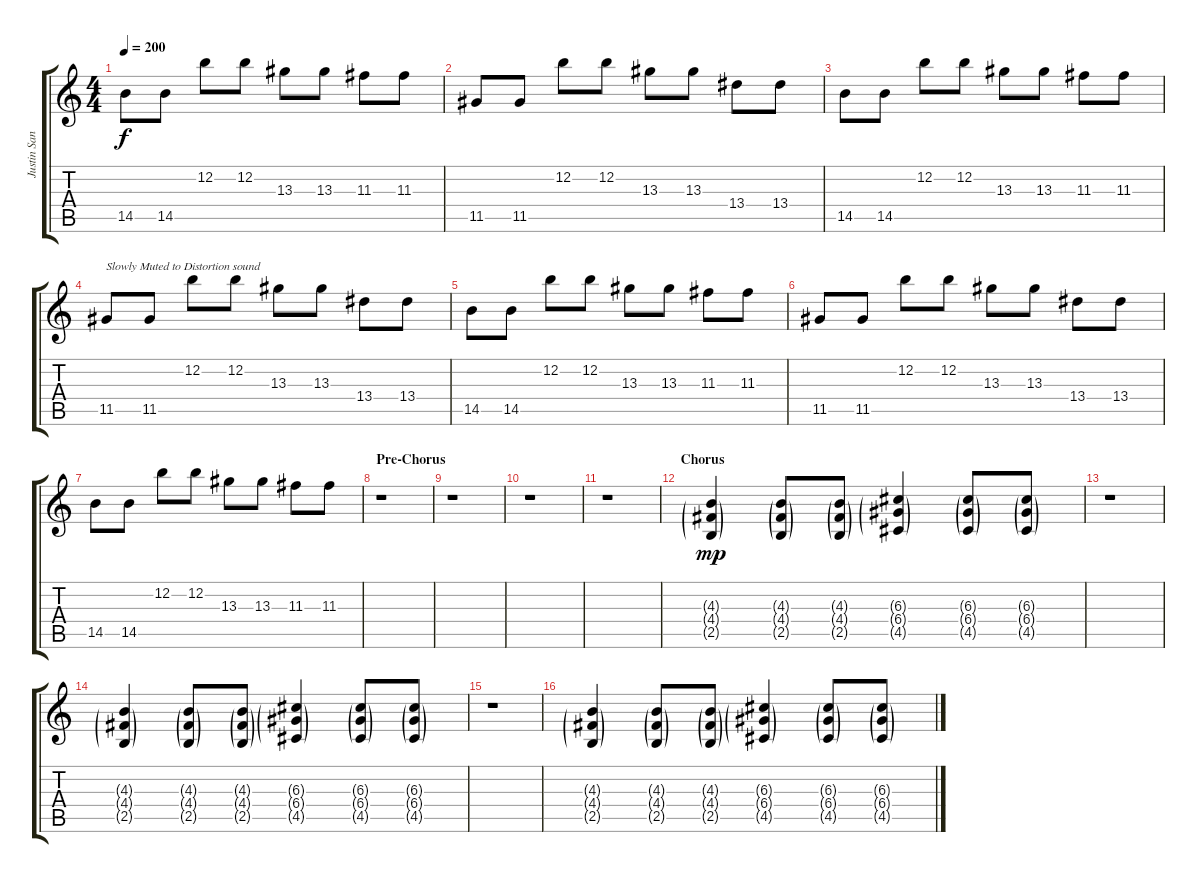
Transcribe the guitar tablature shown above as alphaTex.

\track ("Justin Sane (Guitar)" "Justin San") {instrument distortionguitar}
\staff {score tabs}
\tuning (E4 B3 G3 D3 A2 E2) {hide}
\ts (4 4)
\tempo 200
\clef g2
\ks c
14.5.8{dy f} 14.5.8 12.2.8 12.2.8 13.3.8 13.3.8 11.3.8 11.3.8 |
11.5.8 11.5.8 12.2.8 12.2.8 13.3.8 13.3.8 13.4.8 13.4.8 |
14.5.8 14.5.8 12.2.8 12.2.8 13.3.8 13.3.8 11.3.8 11.3.8 |
11.5.8{txt "Slowly Muted to Distortion sound" instrument distortionguitar} 11.5.8 12.2.8 12.2.8 13.3.8 13.3.8 13.4.8 13.4.8 |
14.5.8 14.5.8 12.2.8 12.2.8 13.3.8 13.3.8 11.3.8 11.3.8 |
11.5.8 11.5.8 12.2.8 12.2.8 13.3.8 13.3.8 13.4.8 13.4.8 |
14.5.8 14.5.8 12.2.8 12.2.8 13.3.8 13.3.8 11.3.8 11.3.8 |
\section ("" "Pre-Chorus")
r.1 |
r.1 |
r.1 |
r.1 |
\section ("" "Chorus")
(4.3{g} 4.4{g} 2.5{g}).4{dy mp} (4.3{g} 4.4{g} 2.5{g}).8 (4.3{g} 4.4{g} 2.5{g}).8 (6.3{g} 6.4{g} 4.5{g}).4 (6.3{g} 6.4{g} 4.5{g}).8 (6.3{g} 6.4{g} 4.5{g}).8 |
r.1 |
(4.3{g} 4.4{g} 2.5{g}).4 (4.3{g} 4.4{g} 2.5{g}).8 (4.3{g} 4.4{g} 2.5{g}).8 (6.3{g} 6.4{g} 4.5{g}).4 (6.3{g} 6.4{g} 4.5{g}).8 (6.3{g} 6.4{g} 4.5{g}).8 |
r.1 |
(4.3{g} 4.4{g} 2.5{g}).4 (4.3{g} 4.4{g} 2.5{g}).8 (4.3{g} 4.4{g} 2.5{g}).8 (6.3{g} 6.4{g} 4.5{g}).4 (6.3{g} 6.4{g} 4.5{g}).8 (6.3{g} 6.4{g} 4.5{g}).8
